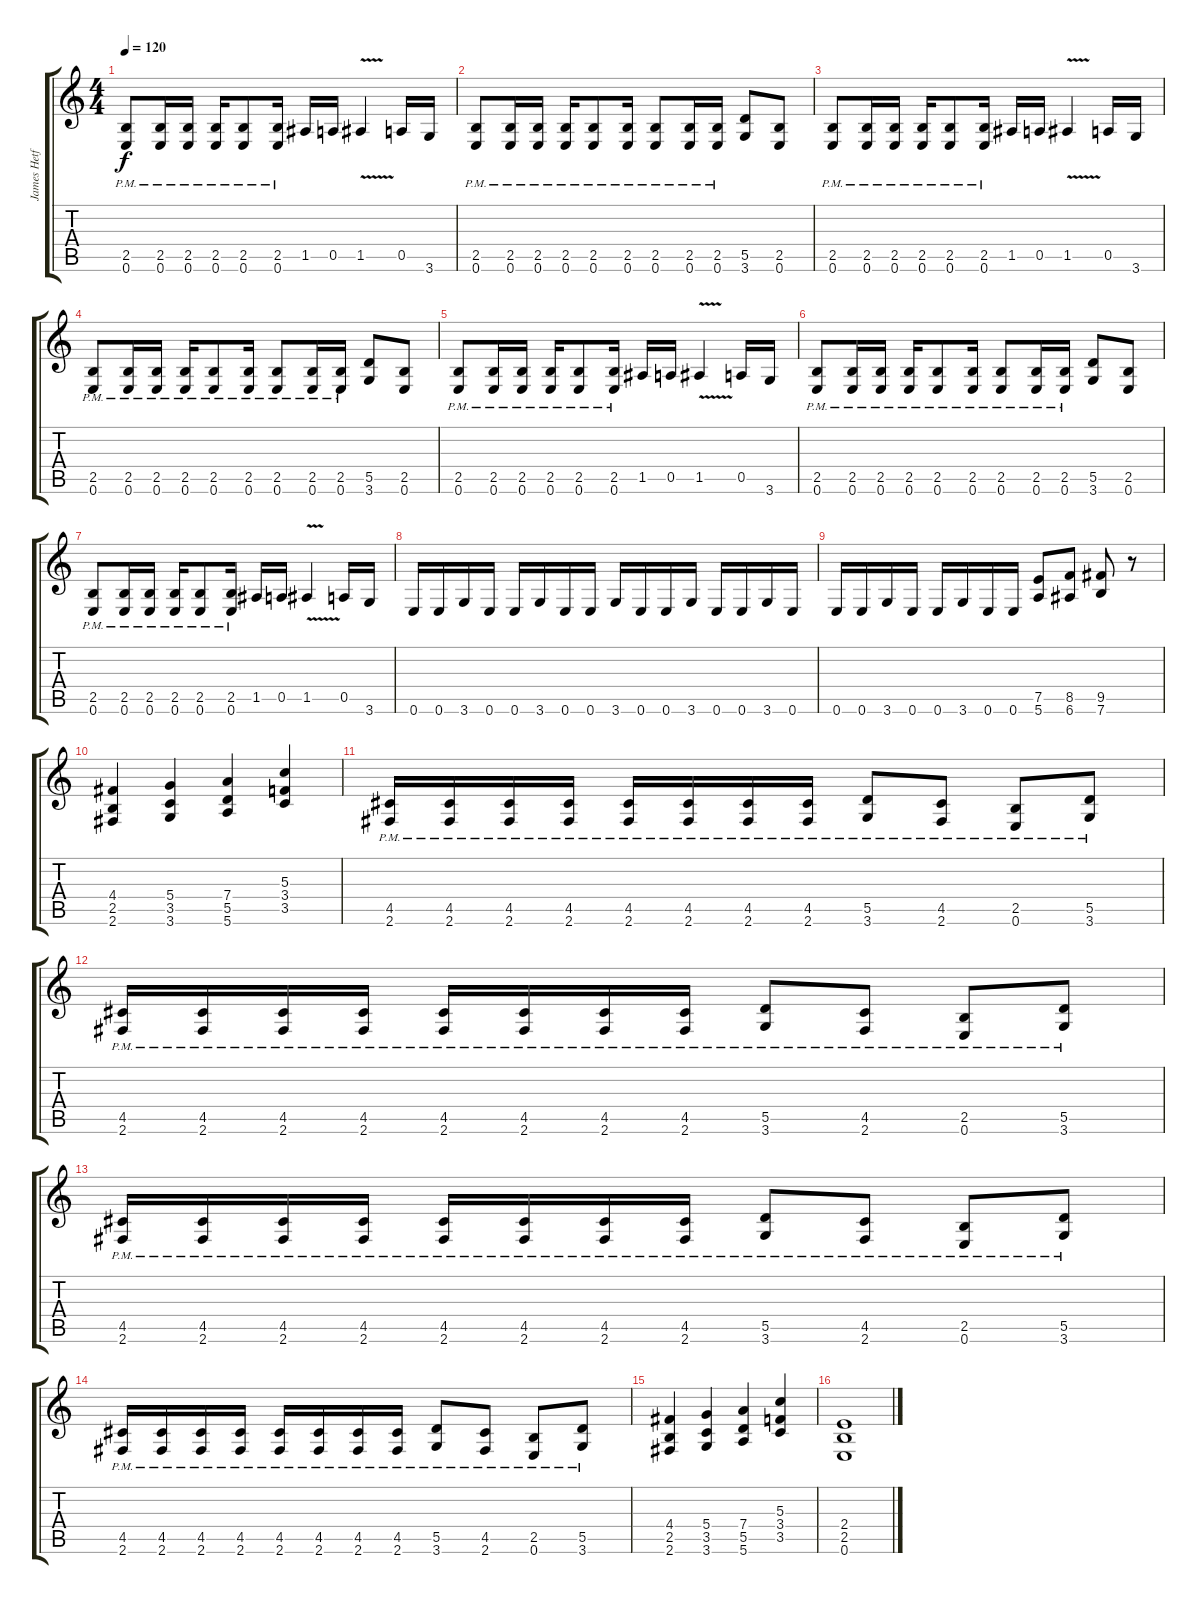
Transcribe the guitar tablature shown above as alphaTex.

\track ("James Hetfield" "James Hetf") {instrument distortionguitar}
\staff {score tabs}
\tuning (E4 B3 G3 D3 A2 E2) {hide}
\ts (4 4)
\tempo 120
\clef g2
\ks c
(2.5{pm} 0.6{pm}).8{dy f} (2.5{pm} 0.6{pm}).16 (2.5{pm} 0.6{pm}).16 (2.5{pm} 0.6{pm}).16 (2.5{pm} 0.6{pm}).8 (2.5{pm} 0.6{pm}).16 1.5.16 0.5.16 1.5{v}.4 0.5.16 3.6.16 |
(2.5{pm} 0.6{pm}).8 (2.5{pm} 0.6{pm}).16 (2.5{pm} 0.6{pm}).16 (2.5{pm} 0.6{pm}).16 (2.5{pm} 0.6{pm}).8 (2.5{pm} 0.6{pm}).16 (2.5{pm} 0.6{pm}).8 (2.5{pm} 0.6{pm}).16 (2.5{pm} 0.6{pm}).16 (5.5 3.6).8 (2.5 0.6).8 |
(2.5{pm} 0.6{pm}).8 (2.5{pm} 0.6{pm}).16 (2.5{pm} 0.6{pm}).16 (2.5{pm} 0.6{pm}).16 (2.5{pm} 0.6{pm}).8 (2.5{pm} 0.6{pm}).16 1.5.16 0.5.16 1.5{v}.4 0.5.16 3.6.16 |
(2.5{pm} 0.6{pm}).8 (2.5{pm} 0.6{pm}).16 (2.5{pm} 0.6{pm}).16 (2.5{pm} 0.6{pm}).16 (2.5{pm} 0.6{pm}).8 (2.5{pm} 0.6{pm}).16 (2.5{pm} 0.6{pm}).8 (2.5{pm} 0.6{pm}).16 (2.5{pm} 0.6{pm}).16 (5.5 3.6).8 (2.5 0.6).8 |
(2.5{pm} 0.6{pm}).8 (2.5{pm} 0.6{pm}).16 (2.5{pm} 0.6{pm}).16 (2.5{pm} 0.6{pm}).16 (2.5{pm} 0.6{pm}).8 (2.5{pm} 0.6{pm}).16 1.5.16 0.5.16 1.5{v}.4 0.5.16 3.6.16 |
(2.5{pm} 0.6{pm}).8 (2.5{pm} 0.6{pm}).16 (2.5{pm} 0.6{pm}).16 (2.5{pm} 0.6{pm}).16 (2.5{pm} 0.6{pm}).8 (2.5{pm} 0.6{pm}).16 (2.5{pm} 0.6{pm}).8 (2.5{pm} 0.6{pm}).16 (2.5{pm} 0.6{pm}).16 (5.5 3.6).8 (2.5 0.6).8 |
(2.5{pm} 0.6{pm}).8 (2.5{pm} 0.6{pm}).16 (2.5{pm} 0.6{pm}).16 (2.5{pm} 0.6{pm}).16 (2.5{pm} 0.6{pm}).8 (2.5{pm} 0.6{pm}).16 1.5.16 0.5.16 1.5{v}.4 0.5.16 3.6.16 |
0.6.16 0.6.16 3.6.16 0.6.16 0.6.16 3.6.16 0.6.16 0.6.16 3.6.16 0.6.16 0.6.16 3.6.16 0.6.16 0.6.16 3.6.16 0.6.16 |
0.6.16 0.6.16 3.6.16 0.6.16 0.6.16 3.6.16 0.6.16 0.6.16 (7.5 5.6).8 (8.5 6.6).8 (9.5 7.6).8 r.8 |
(4.4 2.5 2.6).4 (5.4 3.5 3.6).4 (7.4 5.5 5.6).4 (5.3 3.4 3.5).4 |
(4.5{pm} 2.6{pm}).16 (4.5{pm} 2.6{pm}).16 (4.5{pm} 2.6{pm}).16 (4.5{pm} 2.6{pm}).16 (4.5{pm} 2.6{pm}).16 (4.5{pm} 2.6{pm}).16 (4.5{pm} 2.6{pm}).16 (4.5{pm} 2.6{pm}).16 (5.5{pm} 3.6{pm}).8 (4.5{pm} 2.6{pm}).8 (2.5{pm} 0.6{pm}).8 (5.5{pm} 3.6{pm}).8 |
(4.5{pm} 2.6{pm}).16 (4.5{pm} 2.6{pm}).16 (4.5{pm} 2.6{pm}).16 (4.5{pm} 2.6{pm}).16 (4.5{pm} 2.6{pm}).16 (4.5{pm} 2.6{pm}).16 (4.5{pm} 2.6{pm}).16 (4.5{pm} 2.6{pm}).16 (5.5{pm} 3.6{pm}).8 (4.5{pm} 2.6{pm}).8 (2.5{pm} 0.6{pm}).8 (5.5{pm} 3.6{pm}).8 |
(4.5{pm} 2.6{pm}).16 (4.5{pm} 2.6{pm}).16 (4.5{pm} 2.6{pm}).16 (4.5{pm} 2.6{pm}).16 (4.5{pm} 2.6{pm}).16 (4.5{pm} 2.6{pm}).16 (4.5{pm} 2.6{pm}).16 (4.5{pm} 2.6{pm}).16 (5.5{pm} 3.6{pm}).8 (4.5{pm} 2.6{pm}).8 (2.5{pm} 0.6{pm}).8 (5.5{pm} 3.6{pm}).8 |
(4.5{pm} 2.6{pm}).16 (4.5{pm} 2.6{pm}).16 (4.5{pm} 2.6{pm}).16 (4.5{pm} 2.6{pm}).16 (4.5{pm} 2.6{pm}).16 (4.5{pm} 2.6{pm}).16 (4.5{pm} 2.6{pm}).16 (4.5{pm} 2.6{pm}).16 (5.5{pm} 3.6{pm}).8 (4.5{pm} 2.6{pm}).8 (2.5{pm} 0.6{pm}).8 (5.5{pm} 3.6{pm}).8 |
(4.4 2.5 2.6).4 (5.4 3.5 3.6).4 (7.4 5.5 5.6).4 (5.3 3.4 3.5).4 |
(2.4 2.5 0.6).1
